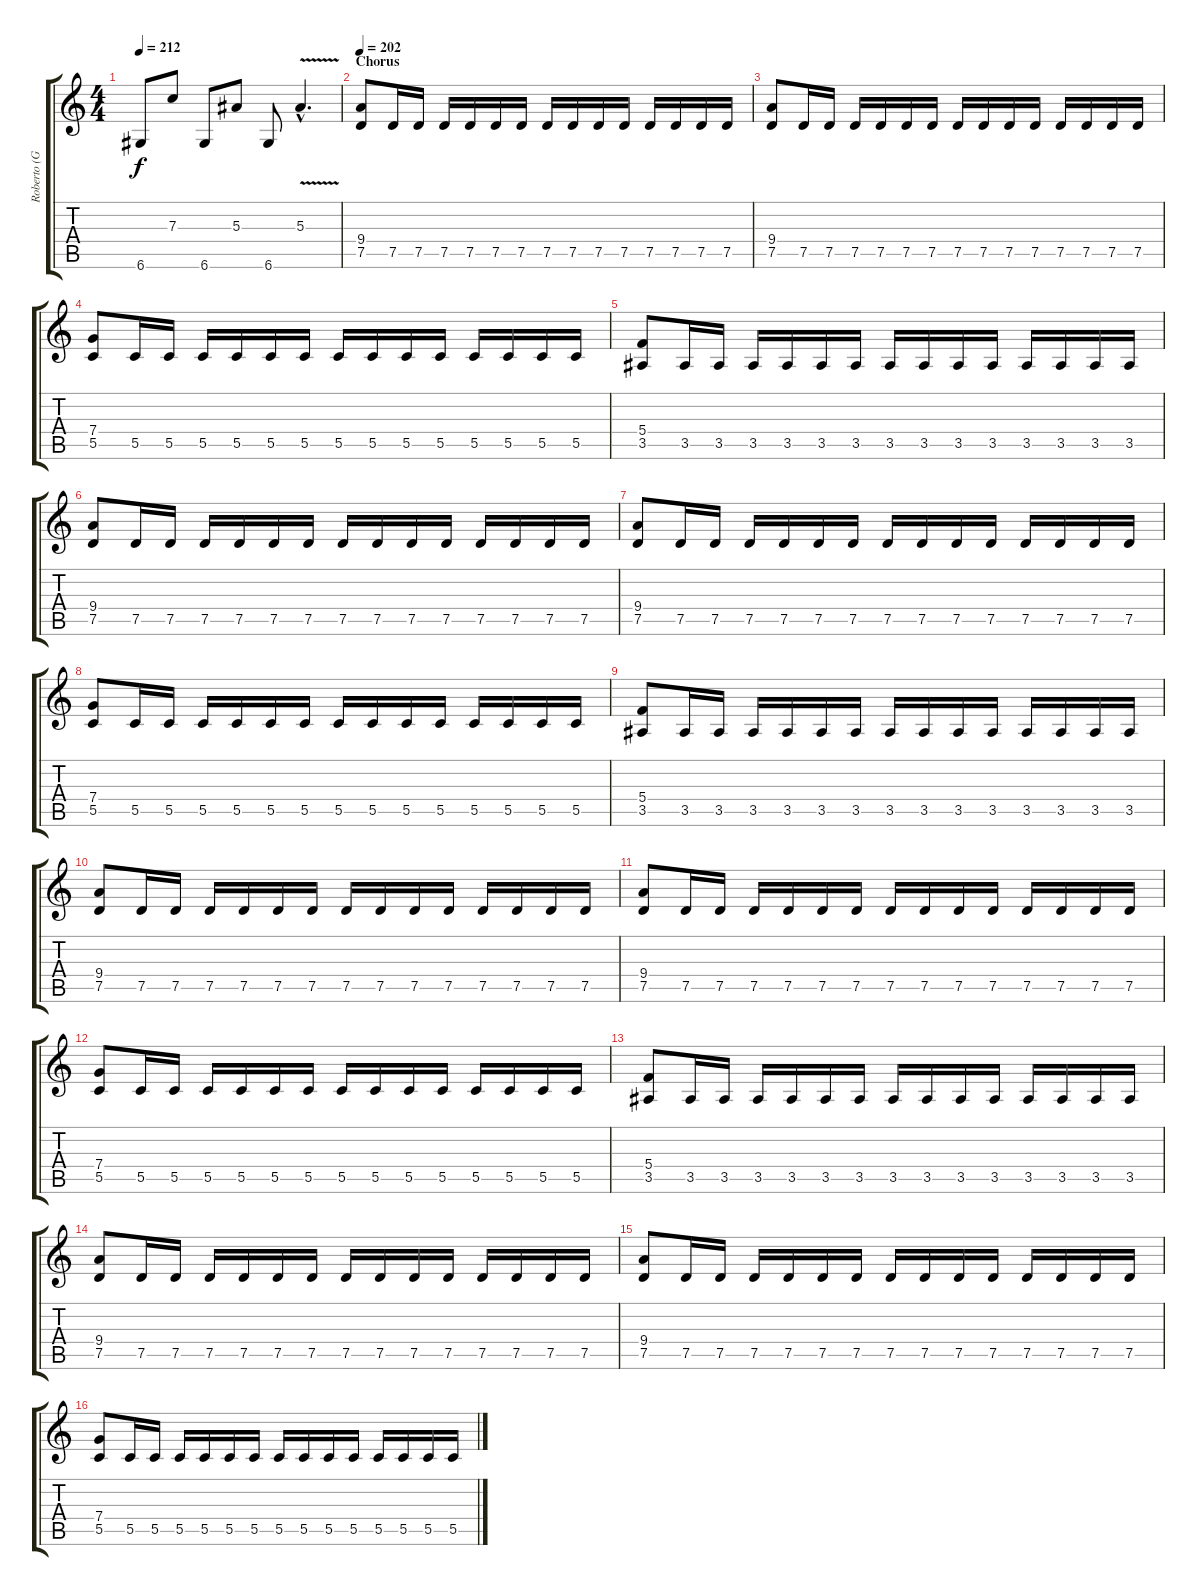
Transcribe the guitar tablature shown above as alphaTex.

\track ("Roberto (Guitar)" "Roberto (G") {instrument overdrivenguitar}
\staff {score tabs}
\tuning (D4 A3 F3 C3 G2 D2) {hide}
\ts (4 4)
\tempo 212
\clef g2
\ks c
6.6.8{dy f} 7.3.8 6.6.8 5.3.8 6.6.8 5.3{v hac}.4{d} |
\section ("" "Chorus")
\tempo 202
(9.4 7.5).8 7.5.16 7.5.16 7.5.16 7.5.16 7.5.16 7.5.16 7.5.16 7.5.16 7.5.16 7.5.16 7.5.16 7.5.16 7.5.16 7.5.16 |
(9.4 7.5).8 7.5.16 7.5.16 7.5.16 7.5.16 7.5.16 7.5.16 7.5.16 7.5.16 7.5.16 7.5.16 7.5.16 7.5.16 7.5.16 7.5.16 |
(7.4 5.5).8 5.5.16 5.5.16 5.5.16 5.5.16 5.5.16 5.5.16 5.5.16 5.5.16 5.5.16 5.5.16 5.5.16 5.5.16 5.5.16 5.5.16 |
(5.4 3.5).8 3.5.16 3.5.16 3.5.16 3.5.16 3.5.16 3.5.16 3.5.16 3.5.16 3.5.16 3.5.16 3.5.16 3.5.16 3.5.16 3.5.16 |
(9.4 7.5).8 7.5.16 7.5.16 7.5.16 7.5.16 7.5.16 7.5.16 7.5.16 7.5.16 7.5.16 7.5.16 7.5.16 7.5.16 7.5.16 7.5.16 |
(9.4 7.5).8 7.5.16 7.5.16 7.5.16 7.5.16 7.5.16 7.5.16 7.5.16 7.5.16 7.5.16 7.5.16 7.5.16 7.5.16 7.5.16 7.5.16 |
(7.4 5.5).8 5.5.16 5.5.16 5.5.16 5.5.16 5.5.16 5.5.16 5.5.16 5.5.16 5.5.16 5.5.16 5.5.16 5.5.16 5.5.16 5.5.16 |
(5.4 3.5).8 3.5.16 3.5.16 3.5.16 3.5.16 3.5.16 3.5.16 3.5.16 3.5.16 3.5.16 3.5.16 3.5.16 3.5.16 3.5.16 3.5.16 |
(9.4 7.5).8 7.5.16 7.5.16 7.5.16 7.5.16 7.5.16 7.5.16 7.5.16 7.5.16 7.5.16 7.5.16 7.5.16 7.5.16 7.5.16 7.5.16 |
(9.4 7.5).8 7.5.16 7.5.16 7.5.16 7.5.16 7.5.16 7.5.16 7.5.16 7.5.16 7.5.16 7.5.16 7.5.16 7.5.16 7.5.16 7.5.16 |
(7.4 5.5).8 5.5.16 5.5.16 5.5.16 5.5.16 5.5.16 5.5.16 5.5.16 5.5.16 5.5.16 5.5.16 5.5.16 5.5.16 5.5.16 5.5.16 |
(5.4 3.5).8 3.5.16 3.5.16 3.5.16 3.5.16 3.5.16 3.5.16 3.5.16 3.5.16 3.5.16 3.5.16 3.5.16 3.5.16 3.5.16 3.5.16 |
(9.4 7.5).8 7.5.16 7.5.16 7.5.16 7.5.16 7.5.16 7.5.16 7.5.16 7.5.16 7.5.16 7.5.16 7.5.16 7.5.16 7.5.16 7.5.16 |
(9.4 7.5).8 7.5.16 7.5.16 7.5.16 7.5.16 7.5.16 7.5.16 7.5.16 7.5.16 7.5.16 7.5.16 7.5.16 7.5.16 7.5.16 7.5.16 |
(7.4 5.5).8 5.5.16 5.5.16 5.5.16 5.5.16 5.5.16 5.5.16 5.5.16 5.5.16 5.5.16 5.5.16 5.5.16 5.5.16 5.5.16 5.5.16
